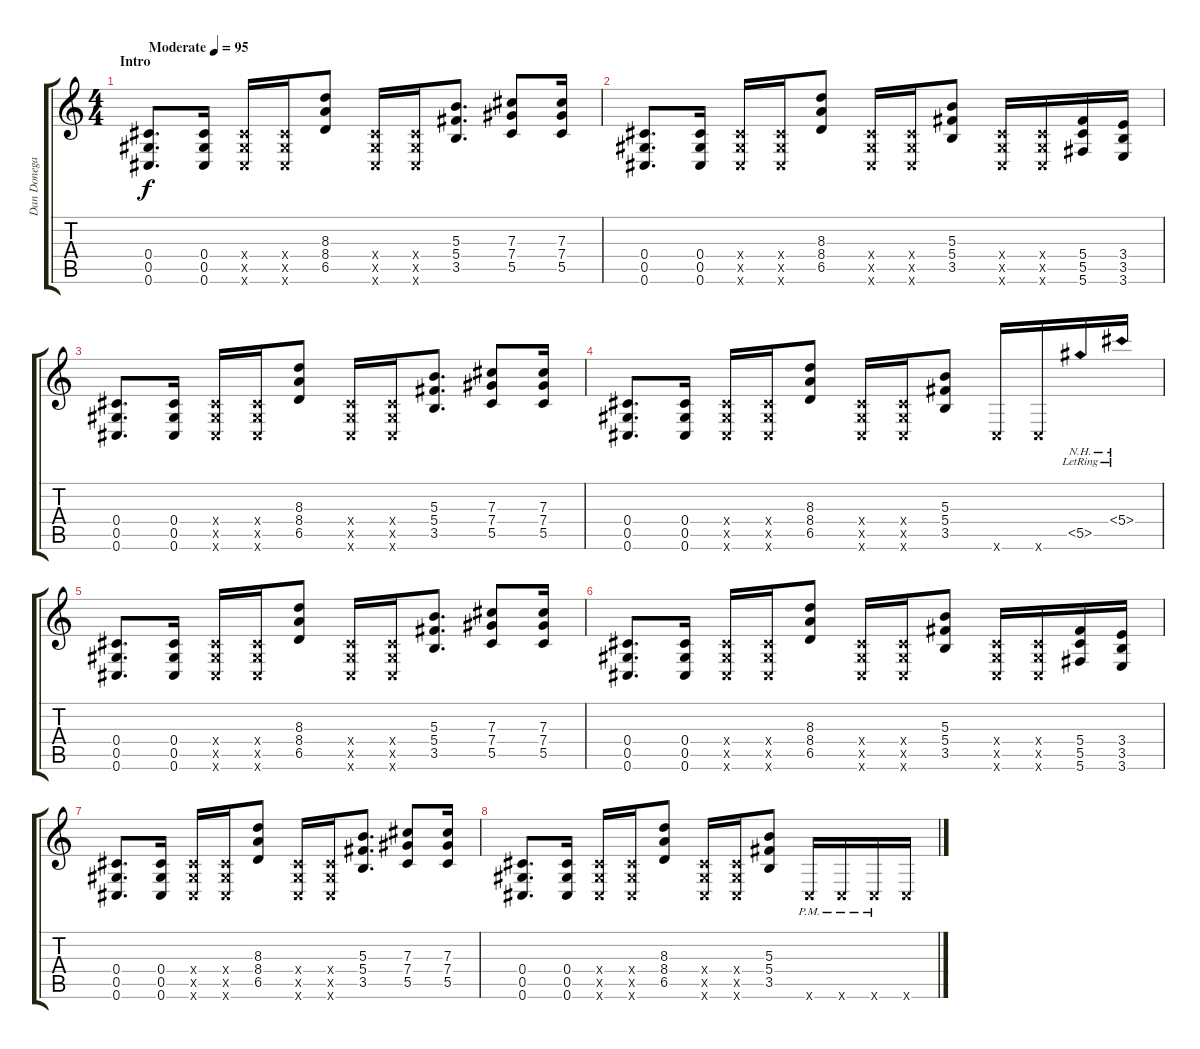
\track ("Dan Donegan" "Dan Donega") {instrument distortionguitar}
\staff {score tabs}
\tuning (Eb4 Bb3 Gb3 Db3 Ab2 Db2) {hide}
\ts (4 4)
\section ("" "Intro")
\tempo (95 "Moderate")
\clef g2
\ks c
(0.4 0.5 0.6).8{d dy f instrument distortionguitar} (0.4 0.5 0.6).16 (0.4{x} 0.5{x} 0.6{x}).16 (0.4{x} 0.5{x} 0.6{x}).16 (8.3 8.4 6.5).8 (0.4{x} 0.5{x} 0.6{x}).16 (0.4{x} 0.5{x} 0.6{x}).16 (5.3 5.4 3.5).8{d} (7.3 7.4 5.5).8 (7.3 7.4 5.5).16 |
(0.4 0.5 0.6).8{d} (0.4 0.5 0.6).16 (0.4{x} 0.5{x} 0.6{x}).16 (0.4{x} 0.5{x} 0.6{x}).16 (8.3 8.4 6.5).8 (0.4{x} 0.5{x} 0.6{x}).16 (0.4{x} 0.5{x} 0.6{x}).16 (5.3 5.4 3.5).8 (0.4{x} 0.5{x} 0.6{x}).16 (0.4{x} 0.5{x} 0.6{x}).16 (5.4 5.5 5.6).16 (3.4 3.5 3.6).16 |
(0.4 0.5 0.6).8{d} (0.4 0.5 0.6).16 (0.4{x} 0.5{x} 0.6{x}).16 (0.4{x} 0.5{x} 0.6{x}).16 (8.3 8.4 6.5).8 (0.4{x} 0.5{x} 0.6{x}).16 (0.4{x} 0.5{x} 0.6{x}).16 (5.3 5.4 3.5).8{d} (7.3 7.4 5.5).8 (7.3 7.4 5.5).16 |
(0.4 0.5 0.6).8{d} (0.4 0.5 0.6).16 (0.4{x} 0.5{x} 0.6{x}).16 (0.4{x} 0.5{x} 0.6{x}).16 (8.3 8.4 6.5).8 (0.4{x} 0.5{x} 0.6{x}).16 (0.4{x} 0.5{x} 0.6{x}).16 (5.3 5.4 3.5).8 0.6{x}.16 0.6{x}.16 5.5{nh lr}.16 5.4{nh lr}.16 |
(0.4 0.5 0.6).8{d} (0.4 0.5 0.6).16 (0.4{x} 0.5{x} 0.6{x}).16 (0.4{x} 0.5{x} 0.6{x}).16 (8.3 8.4 6.5).8 (0.4{x} 0.5{x} 0.6{x}).16 (0.4{x} 0.5{x} 0.6{x}).16 (5.3 5.4 3.5).8{d} (7.3 7.4 5.5).8 (7.3 7.4 5.5).16 |
(0.4 0.5 0.6).8{d} (0.4 0.5 0.6).16 (0.4{x} 0.5{x} 0.6{x}).16 (0.4{x} 0.5{x} 0.6{x}).16 (8.3 8.4 6.5).8 (0.4{x} 0.5{x} 0.6{x}).16 (0.4{x} 0.5{x} 0.6{x}).16 (5.3 5.4 3.5).8 (0.4{x} 0.5{x} 0.6{x}).16 (0.4{x} 0.5{x} 0.6{x}).16 (5.4 5.5 5.6).16 (3.4 3.5 3.6).16 |
(0.4 0.5 0.6).8{d} (0.4 0.5 0.6).16 (0.4{x} 0.5{x} 0.6{x}).16 (0.4{x} 0.5{x} 0.6{x}).16 (8.3 8.4 6.5).8 (0.4{x} 0.5{x} 0.6{x}).16 (0.4{x} 0.5{x} 0.6{x}).16 (5.3 5.4 3.5).8{d} (7.3 7.4 5.5).8 (7.3 7.4 5.5).16 |
(0.4 0.5 0.6).8{d} (0.4 0.5 0.6).16 (0.4{x} 0.5{x} 0.6{x}).16 (0.4{x} 0.5{x} 0.6{x}).16 (8.3 8.4 6.5).8 (0.4{x} 0.5{x} 0.6{x}).16 (0.4{x} 0.5{x} 0.6{x}).16 (5.3 5.4 3.5).8 0.6{pm x}.16 0.6{pm x}.16 0.6{pm x}.16 0.6{x}.16
